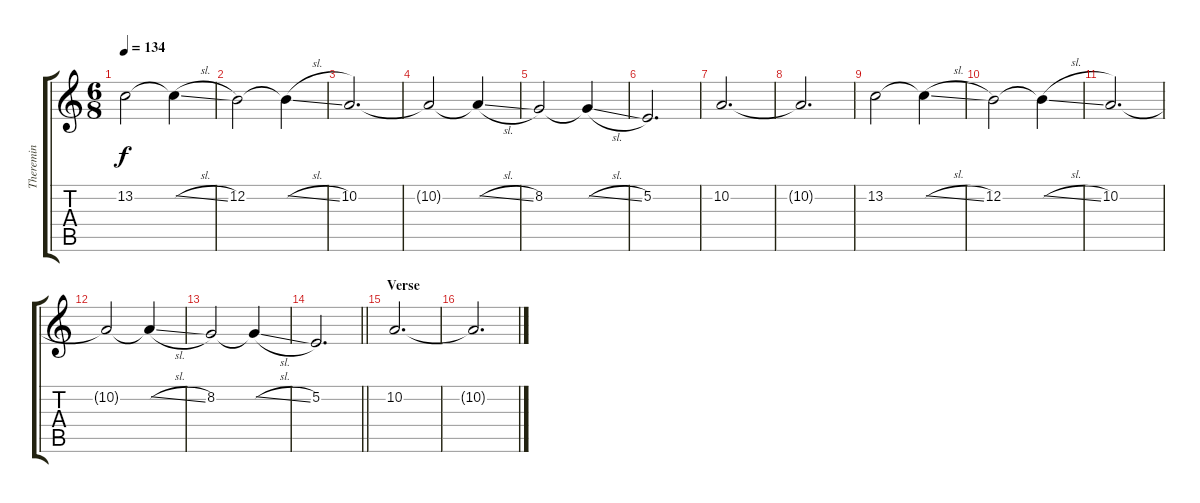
\track ("Theremin" "Theremin") {instrument lead3calliope}
\staff {score tabs}
\tuning (E4 B3 G3 D3 A2 E2) {hide}
\ts (6 8)
\tempo 134
\clef g2
\ks c
13.2.2{dy f} 13.2{sl t}.4 |
12.2.2 12.2{sl t}.4 |
10.2.2{d} |
10.2{t}.2 10.2{sl t}.4 |
8.2.2 8.2{sl t}.4 |
5.2.2{d} |
10.2.2{d} |
10.2{t}.2{d} |
13.2.2 13.2{sl t}.4 |
12.2.2 12.2{sl t}.4 |
10.2.2{d} |
10.2{t}.2 10.2{sl t}.4 |
8.2.2 8.2{sl t}.4 |
\barLineRight lightlight
5.2.2{d} |
\section ("" "Verse")
10.2.2{d} |
10.2{t}.2{d}
